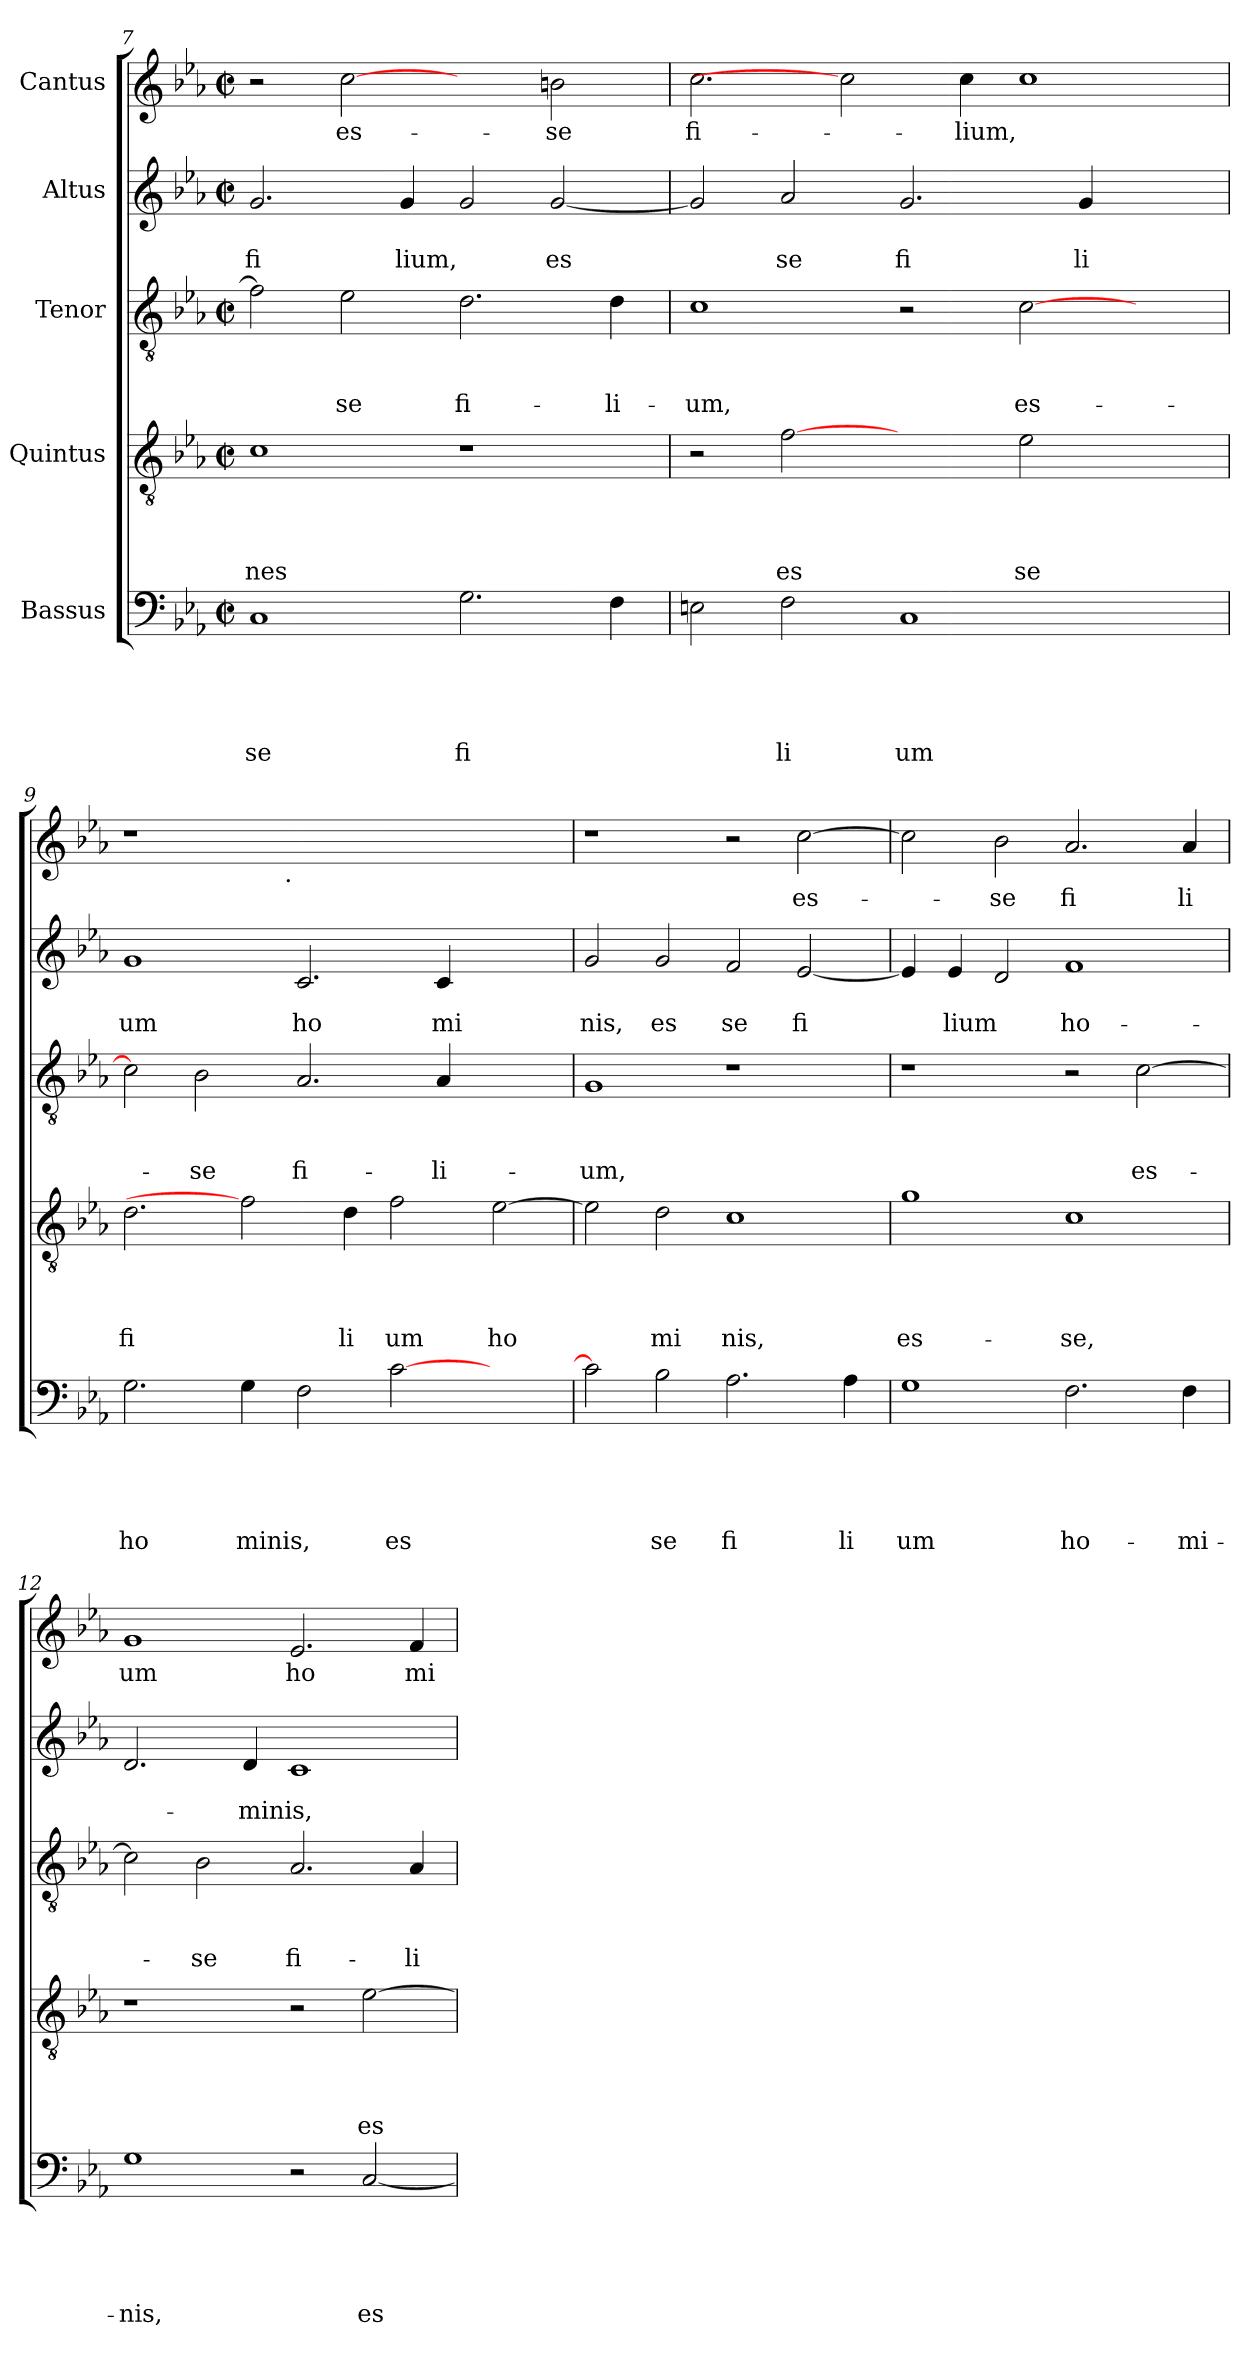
**kern	**text	**text	**text	**text	**text	**kern	**text	**text	**text	**text	**kern	**text	**text	**text	**kern	**text	**text	**kern	**text
*part5	*part5	*part5	*part5	*part5	*part5	*part4	*part4	*part4	*part4	*part4	*part3	*part3	*part3	*part3	*part2	*part2	*part2	*part1	*part1
*staff5	*staff5	*staff5	*staff5	*staff5	*staff5	*staff4	*staff4	*staff4	*staff4	*staff4	*staff3	*staff3	*staff3	*staff3	*staff2	*staff2	*staff2	*staff1	*staff1
*I"Bassus	*	*	*	*	*	*I"Quintus	*	*	*	*	*I"Tenor	*	*	*	*I"Altus	*	*	*I"Cantus	*
*clefF4	*	*	*	*	*	*clefGv2	*	*	*	*	*clefGv2	*	*	*	*clefG2	*	*	*clefG2	*
*k[b-e-a-]	*	*	*	*	*	*k[b-e-a-]	*	*	*	*	*k[b-e-a-]	*	*	*	*k[b-e-a-]	*	*	*k[b-e-a-]	*
*E-:	*	*	*	*	*	*E-:	*	*	*	*	*E-:	*	*	*	*E-:	*	*	*E-:	*
*M2/2	*	*	*	*	*	*M2/2	*	*	*	*	*M2/2	*	*	*	*M2/2	*	*	*M2/2	*
*met(c|)	*	*	*	*	*	*met(c|)	*	*	*	*	*met(c|)	*	*	*	*met(c|)	*	*	*met(c|)	*
=7	=7	=7	=7	=7	=7	=7	=7	=7	=7	=7	=7	=7	=7	=7	=7	=7	=7	=7	=7
!	!	!	!	!	!LO:LY:b	!	!	!	!	!LO:LY:b	!	!	!	!	!	!	!LO:LY:b	!	!
1C	.	.	.	.	se	1c	.	.	.	nes	2f\]	.	.	.	2.g/	.	fi	2r	.
!	!	!	!	!	!	!	!	!	!	!	!	!	!	!LO:LY:b	!	!	!	!	!LO:LY:b
.	.	.	.	.	.	.	.	.	.	.	2e-\	.	.	-se	.	.	.	[2cc	es-
!	!	!	!	!	!	!	!	!	!	!	!	!	!	!	!	!	!LO:LY:b	!	!
.	.	.	.	.	.	.	.	.	.	.	.	.	.	.	4g/	.	lium,	.	.
!	!	!	!	!	!LO:LY:b	!	!	!	!	!	!	!	!	!LO:LY:b	!	!	!	!	!
2.G\	.	.	.	.	fi	1r	.	.	.	.	2.d\	.	.	fi-	2g/	.	.	2ryy	.
!	!	!	!	!	!	!	!	!	!	!	!	!	!	!	!	!	!LO:LY:b	!	!LO:LY:b
.	.	.	.	.	.	.	.	.	.	.	.	.	.	.	[<2g/	.	es	2bn\	-se
!	!	!	!	!	!	!	!	!	!	!	!	!	!	!LO:LY:b	!	!	!	!	!
4F\	.	.	.	.	.	.	.	.	.	.	4d\	.	.	-li-	.	.	.	.	.
=8	=8	=8	=8	=8	=8	=8	=8	=8	=8	=8	=8	=8	=8	=8	=8	=8	=8	=8	=8
!	!	!	!	!	!	!	!	!	!	!	!	!	!	!LO:LY:b	!	!	!	!	!LO:LY:b
2En\	.	.	.	.	.	2r	.	.	.	.	1c	.	.	-um,	2g/]	.	.	2.cc\	fi-
!	!	!	!	!	!LO:LY:b	!	!	!	!	!LO:LY:b	!	!	!	!	!	!	!LO:LY:b	!	!
2F\	.	.	.	.	li	[2f	.	.	.	es	.	.	.	.	2a-/	.	se	.	.
.	.	.	.	.	.	.	.	.	.	.	.	.	.	.	.	.	.	2cc]	.
!	!	!	!	!	!LO:LY:b	!	!	!	!	!	!	!	!	!	!	!	!LO:LY:b	!	!
1C	.	.	.	.	um	2ryy	.	.	.	.	2r	.	.	.	2.g/	.	fi	.	.
!	!	!	!	!	!	!	!	!	!	!	!	!	!	!	!	!	!	!	!LO:LY:b
.	.	.	.	.	.	.	.	.	.	.	.	.	.	.	.	.	.	4cc\	-lium,
!	!	!	!	!	!	!	!	!	!	!LO:LY:b	!	!	!	!LO:LY:b	!	!	!	!	!
.	.	.	.	.	.	2e-\	.	.	.	se	[>2c\	.	.	es-	.	.	.	1cc	.
!	!	!	!	!	!	!	!	!	!	!	!	!	!	!	!	!	!LO:LY:b	!	!
.	.	.	.	.	.	.	.	.	.	.	.	.	.	.	4g/	.	li	.	.
2ryy	.	.	.	.	.	2ryy	.	.	.	.	2ryy	.	.	.	2ryy	.	.	.	.
=9	=9	=9	=9	=9	=9	=9	=9	=9	=9	=9	=9	=9	=9	=9	=9	=9	=9	=9	=9
!	!	!	!	!	!LO:LY:b	!	!	!	!	!LO:LY:b	!	!	!	!	!	!	!LO:LY:b	!	!
*	*	*	*	*	*	*	*	*	*	*	*	*	*	*	*	*	*	*^	*
2.G\	.	.	.	.	ho	2.d\	.	.	.	fi	2c\]	.	.	.	1g	.	um	1r	2ryy	.
!	!	!	!	!	!	!	!	!	!	!	!	!	!	!LO:LY:b	!	!	!	!	!	!
.	.	.	.	.	.	.	.	.	.	.	2B-\	.	.	-se	.	.	.	.	4...ryy	.
!	!	!	!	!	!LO:LY:b	!	!	!	!	!	!	!	!	!	!	!	!	!	!	!
4G\	.	.	.	.	minis,	2f]	.	.	.	.	.	.	.	.	.	.	.	.	.	.
!	!	!	!	!	!	!	!	!	!	!	!	!	!	!	!	!	!	!	!LO:TX:b:t=.	!
.	.	.	.	.	.	.	.	.	.	.	.	.	.	.	.	.	.	.	1ryy	.
!	!	!	!	!	!	!	!	!	!	!	!	!	!	!LO:LY:b	!	!	!LO:LY:b	!	!	!
2F\	.	.	.	.	.	.	.	.	.	.	2.A-/	.	.	fi-	2.c/	.	ho	1.ryy	.	.
!	!	!	!	!	!	!	!	!	!	!LO:LY:b	!	!	!	!	!	!	!	!	!	!
.	.	.	.	.	.	4d\	.	.	.	li	.	.	.	.	.	.	.	.	.	.
!	!	!	!	!	!LO:LY:b	!	!	!	!	!LO:LY:b	!	!	!	!	!	!	!	!	!	!
[>2c\	.	.	.	.	es	2f\	.	.	.	um	.	.	.	.	.	.	.	.	.	.
!	!	!	!	!	!	!	!	!	!	!	!	!	!	!LO:LY:b	!	!	!LO:LY:b	!	!	!
.	.	.	.	.	.	.	.	.	.	.	4A-/	.	.	-li-	4c/	.	mi	.	.	.
.	.	.	.	.	.	.	.	.	.	.	.	.	.	.	.	.	.	.	2ryy	.
!	!	!	!	!	!	!	!	!	!	!LO:LY:b	!	!	!	!	!	!	!	!	!	!
2ryy	.	.	.	.	.	[>2e-\	.	.	.	ho	2ryy	.	.	.	2ryy	.	.	.	.	.
.	.	.	.	.	.	.	.	.	.	.	.	.	.	.	.	.	.	.	32ryy	.
=10	=10	=10	=10	=10	=10	=10	=10	=10	=10	=10	=10	=10	=10	=10	=10	=10	=10	=10	=10	=10
!	!	!	!	!	!	!	!	!	!	!	!	!	!	!LO:LY:b	!	!	!LO:LY:b	!	!	!
*	*	*	*	*	*	*	*	*	*	*	*	*	*	*	*	*	*	*v	*v	*
2c\]	.	.	.	.	.	2e-\]	.	.	.	.	1G	.	.	-um,	2g/	.	nis,	1r	.
!	!	!	!	!	!LO:LY:b	!	!	!	!	!LO:LY:b	!	!	!	!	!	!	!LO:LY:b	!	!
2B-\	.	.	.	.	se	2d\	.	.	.	mi	.	.	.	.	2g/	.	es	.	.
!	!	!	!	!	!LO:LY:b	!	!	!	!	!LO:LY:b	!	!	!	!	!	!	!LO:LY:b	!	!
2.A-\	.	.	.	.	fi	1c	.	.	.	nis,	1r	.	.	.	2f/	.	se	2r	.
!	!	!	!	!	!	!	!	!	!	!	!	!	!	!	!	!	!LO:LY:b	!	!LO:LY:b
.	.	.	.	.	.	.	.	.	.	.	.	.	.	.	[<2e-/	.	fi	[<2cc\	es-
!	!	!	!	!	!LO:LY:b	!	!	!	!	!	!	!	!	!	!	!	!	!	!
4A-\	.	.	.	.	li	.	.	.	.	.	.	.	.	.	.	.	.	.	.
!!LO:PB:g=z
=11	=11	=11	=11	=11	=11	=11	=11	=11	=11	=11	=11	=11	=11	=11	=11	=11	=11	=11	=11
!	!	!	!	!	!LO:LY:b	!	!	!	!	!LO:LY:b	!	!	!	!	!	!	!	!	!
1G	.	.	.	.	um	1g	.	.	.	es-	1r	.	.	.	4e-/]	.	.	2cc\]	.
!	!	!	!	!	!	!	!	!	!	!	!	!	!	!	!	!	!LO:LY:b	!	!
.	.	.	.	.	.	.	.	.	.	.	.	.	.	.	4e-/	.	lium	.	.
!	!	!	!	!	!	!	!	!	!	!	!	!	!	!	!	!	!	!	!LO:LY:b
.	.	.	.	.	.	.	.	.	.	.	.	.	.	.	2d/	.	.	2b-\	-se
!	!	!	!	!	!LO:LY:b	!	!	!	!	!LO:LY:b	!	!	!	!	!	!	!LO:LY:b	!	!LO:LY:b
2.F\	.	.	.	.	ho-	1c	.	.	.	-se,	2r	.	.	.	1f	.	ho-	2.a-/	fi
!	!	!	!	!	!	!	!	!	!	!	!	!	!	!LO:LY:b	!	!	!	!	!
.	.	.	.	.	.	.	.	.	.	.	[>2c\	.	.	es-	.	.	.	.	.
!	!	!	!	!	!LO:LY:b	!	!	!	!	!	!	!	!	!	!	!	!	!	!LO:LY:b
4F\	.	.	.	.	-mi-	.	.	.	.	.	.	.	.	.	.	.	.	4a-/	li
=12	=12	=12	=12	=12	=12	=12	=12	=12	=12	=12	=12	=12	=12	=12	=12	=12	=12	=12	=12
!	!	!	!	!	!LO:LY:b	!	!	!	!	!	!	!	!	!	!	!	!	!	!LO:LY:b
1G	.	.	.	.	-nis,	1r	.	.	.	.	2c\]	.	.	.	2.d/	.	.	1g	um
!	!	!	!	!	!	!	!	!	!	!	!	!	!	!LO:LY:b	!	!	!	!	!
.	.	.	.	.	.	.	.	.	.	.	2B-\	.	.	-se	.	.	.	.	.
!	!	!	!	!	!	!	!	!	!	!	!	!	!	!	!	!	!LO:LY:b	!	!
.	.	.	.	.	.	.	.	.	.	.	.	.	.	.	4d/	.	-minis,	.	.
!	!	!	!	!	!	!	!	!	!	!	!	!	!	!LO:LY:b	!	!	!	!	!LO:LY:b
2r	.	.	.	.	.	2r	.	.	.	.	2.A-/	.	.	fi-	1c	.	.	2.e-/	ho
!	!	!	!	!	!LO:LY:b	!	!	!	!	!LO:LY:b	!	!	!	!	!	!	!	!	!
[<2C/	.	.	.	.	es-	[>2e-\	.	.	.	es-	.	.	.	.	.	.	.	.	.
!	!	!	!	!	!	!	!	!	!	!	!	!	!	!LO:LY:b	!	!	!	!	!LO:LY:b
.	.	.	.	.	.	.	.	.	.	.	4A-/	.	.	-li-	.	.	.	4f/	mi
=	=	=	=	=	=	=	=	=	=	=	=	=	=	=	=	=	=	=	=
*-	*-	*-	*-	*-	*-	*-	*-	*-	*-	*-	*-	*-	*-	*-	*-	*-	*-	*-	*-
